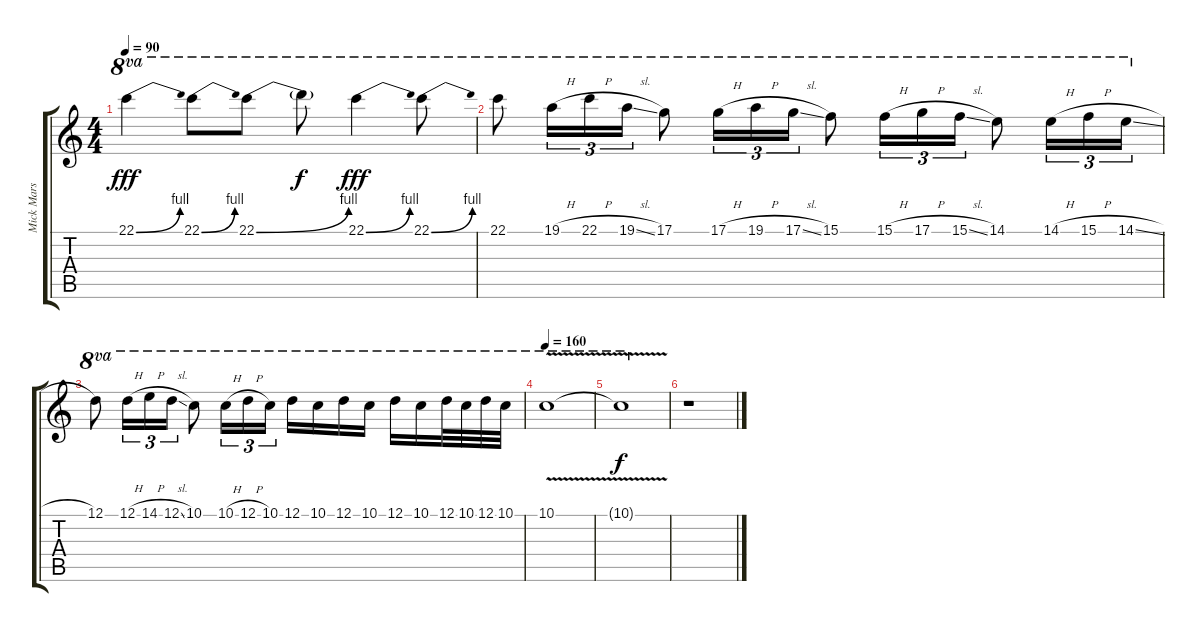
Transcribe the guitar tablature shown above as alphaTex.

\track ("Mick Mars - Lead Guitar - Guitar I" "Mick Mars ") {instrument distortionguitar}
\staff {score tabs}
\tuning (D4 A3 F3 C3 G2 D2) {hide}
\ts (4 4)
\tempo 90
\clef g2
\ks c
22.1{be (bend 0 0 60 4)}.4{ot 8va dy fff} 22.1{be (bend 0 0 60 4)}.8{ot 8va} 22.1{be (bend 0 0 60 4)}.8{ot 8va} 22.1{t}.8{ot 8va dy f} 22.1{be (bend 0 0 60 4)}.4{ot 8va dy fff} 22.1{be (bend 0 0 60 4)}.8{ot 8va} |
22.1.8{ot 8va} 19.1{h}.16{tu (3 2) ot 8va} 22.1{h}.16{tu (3 2) ot 8va} 19.1{sl}.16{tu (3 2) ot 8va} 17.1.8{ot 8va} 17.1{h}.16{tu (3 2) ot 8va} 19.1{h}.16{tu (3 2) ot 8va} 17.1{sl}.16{tu (3 2) ot 8va} 15.1.8{ot 8va} 15.1{h}.16{tu (3 2) ot 8va} 17.1{h}.16{tu (3 2) ot 8va} 15.1{sl}.16{tu (3 2) ot 8va} 14.1.8{ot 8va} 14.1{h}.16{tu (3 2) ot 8va} 15.1{h}.16{tu (3 2) ot 8va} 14.1{sl}.16{tu (3 2) ot 8va} |
12.1.8{ot 8va} 12.1{h}.16{tu (3 2) ot 8va} 14.1{h}.16{tu (3 2) ot 8va} 12.1{sl}.16{tu (3 2) ot 8va} 10.1.8{ot 8va} 10.1{h}.16{tu (3 2) ot 8va} 12.1{h}.16{tu (3 2) ot 8va} 10.1.16{tu (3 2) ot 8va} 12.1.16{ot 8va} 10.1.16{ot 8va} 12.1.16{ot 8va} 10.1.16{ot 8va} 12.1.16{ot 8va} 10.1.16{ot 8va} 12.1.32{ot 8va} 10.1.32{ot 8va} 12.1.32{ot 8va} 10.1.32{ot 8va} |
\tempo 160
10.1{v}.1{ot 8va} |
10.1{t}.1{ot 8va dy f} |
r.1
